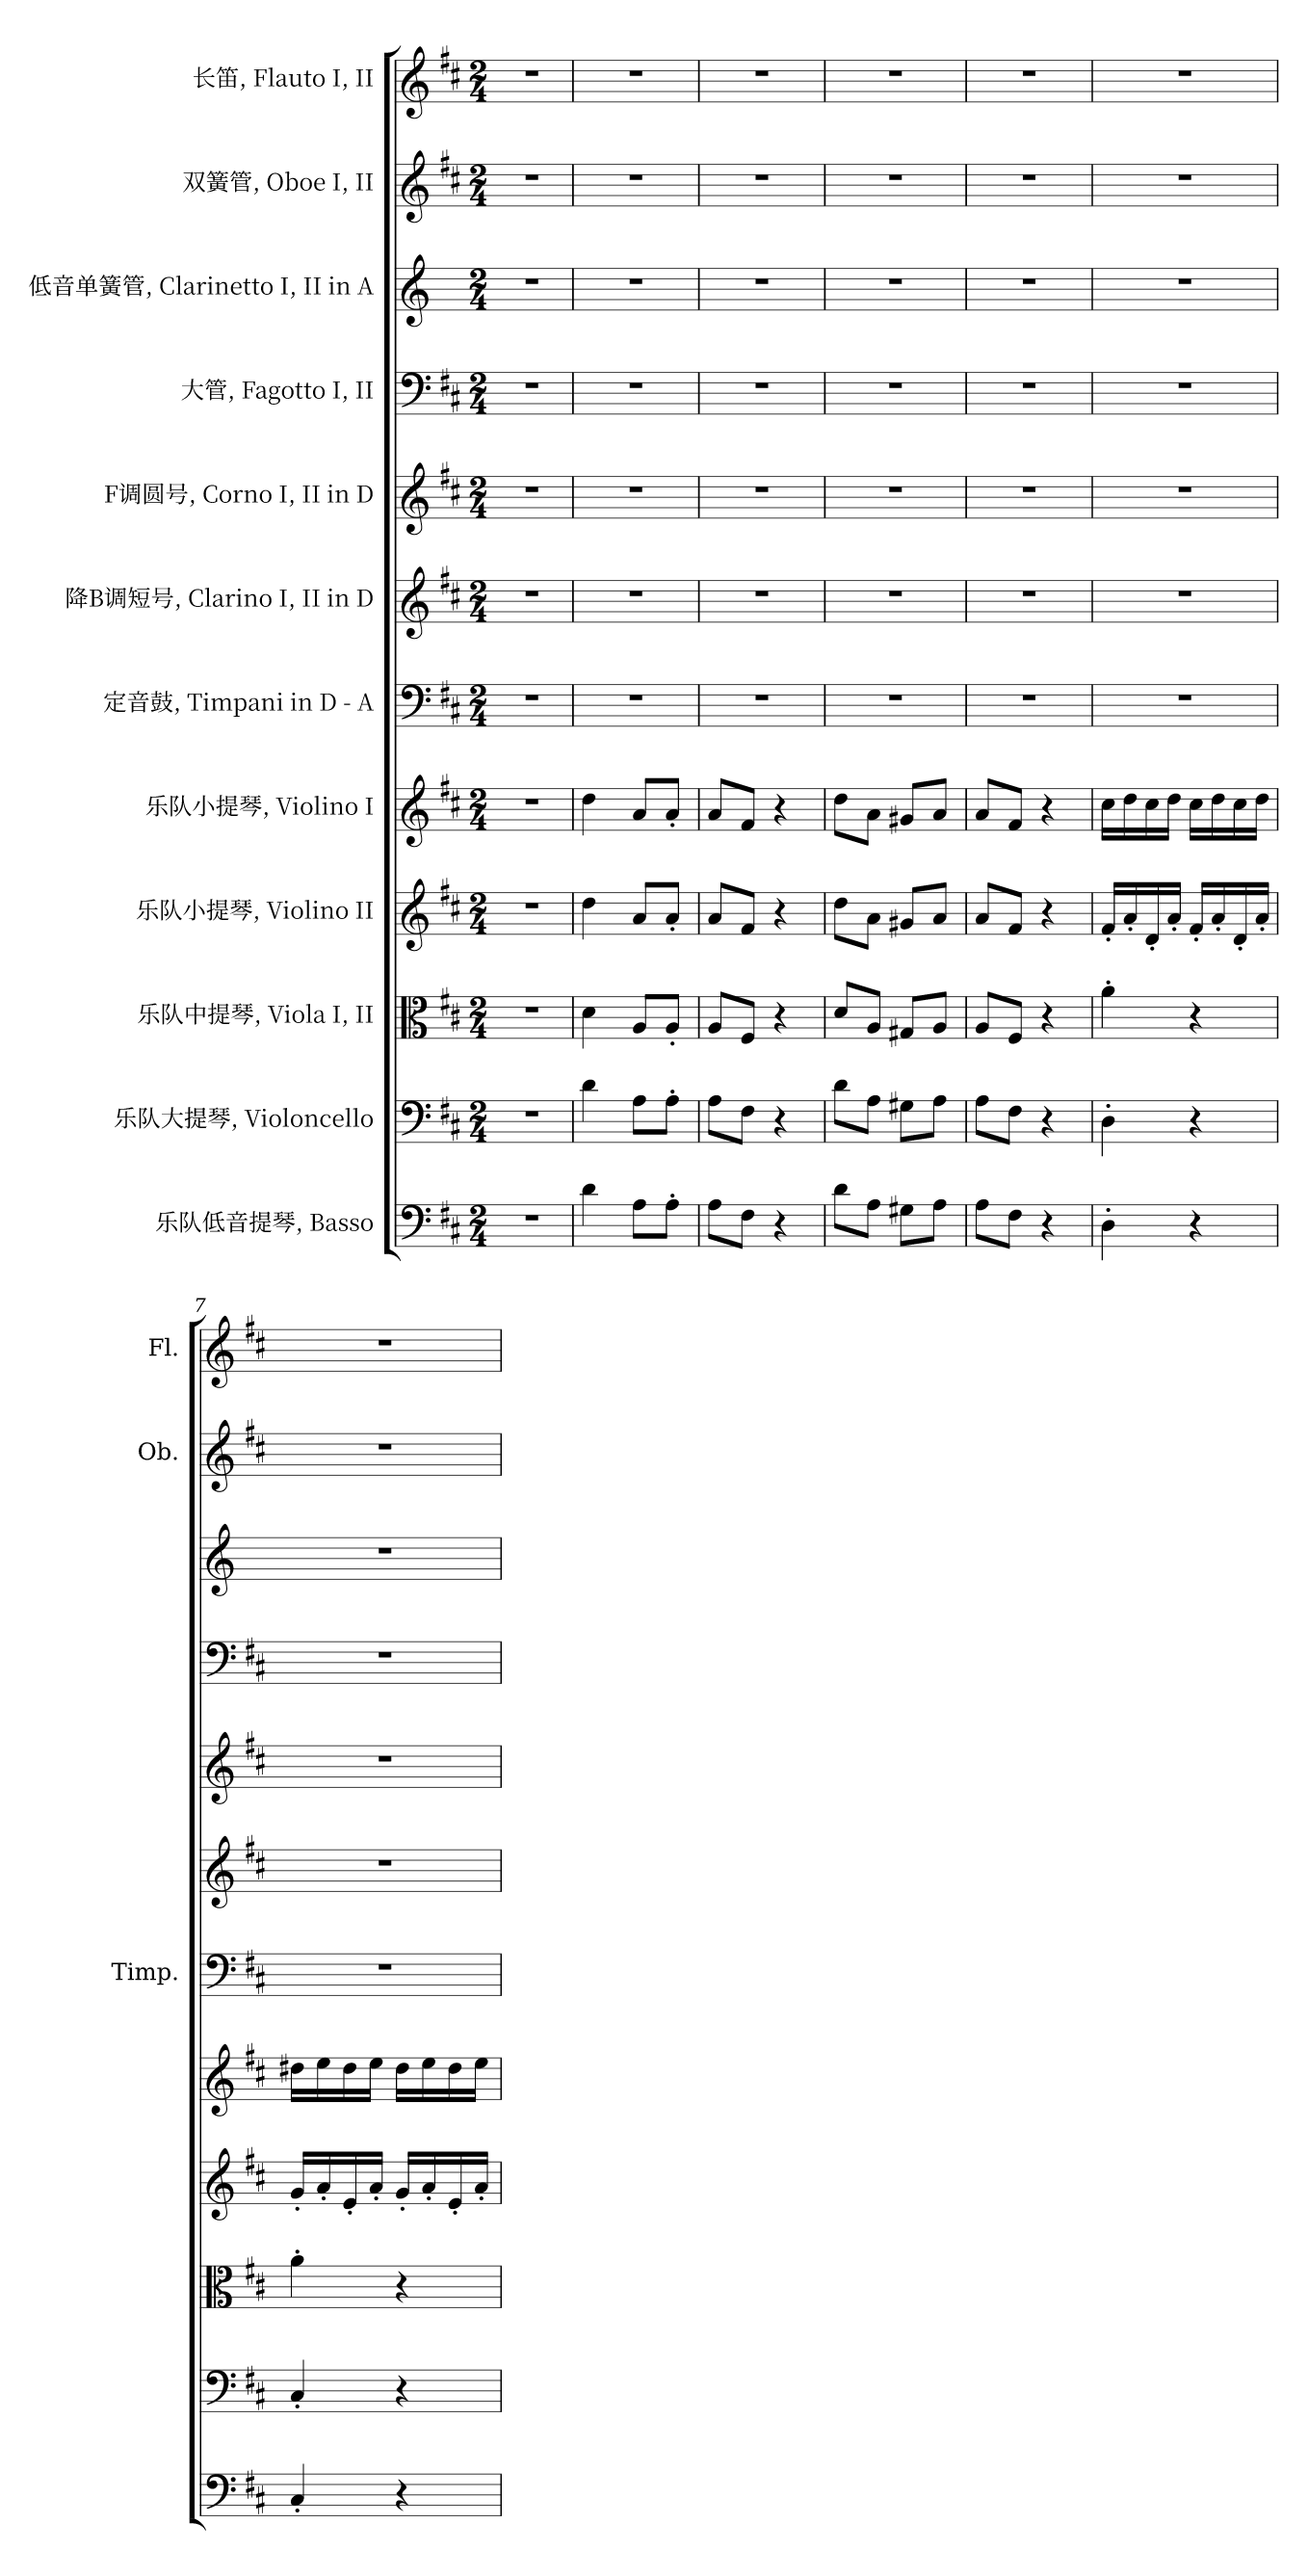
**kern	**kern	**kern	**kern	**kern	**kern	**kern	**kern	**kern	**kern	**kern	**kern
*part12	*part11	*part10	*part9	*part8	*part7	*part6	*part5	*part4	*part3	*part2	*part1
*staff12	*staff11	*staff10	*staff9	*staff8	*staff7	*staff6	*staff5	*staff4	*staff3	*staff2	*staff1
*I"乐队低音提琴, Basso	*I"乐队大提琴, Violoncello	*I"乐队中提琴, Viola I, II	*I"乐队小提琴, Violino II	*I"乐队小提琴, Violino I	*I"定音鼓, Timpani in D - A	*I"降B调短号, Clarino I, II in D	*I"F调圆号, Corno I, II in D	*I"大管, Fagotto I, II	*I"低音单簧管, Clarinetto I, II in A	*I"双簧管, Oboe I, II	*I"长笛, Flauto I, II
*	*	*	*	*	*I'Timp.	*	*	*	*	*I'Ob.	*I'Fl.
*clefF4	*clefF4	*clefC3	*clefG2	*clefG2	*clefF4	*clefG2	*clefG2	*clefF4	*clefG2	*clefG2	*clefG2
*ITrd7c12	*	*	*	*	*	*ITrd1c2	*ITrd4c7	*	*ITrd8c14	*	*
*k[f#c#]	*k[f#c#]	*k[f#c#]	*k[f#c#]	*k[f#c#]	*k[f#c#]	*k[]	*k[f#]	*k[f#c#]	*k[]	*k[f#c#]	*k[f#c#]
*M2/4	*M2/4	*M2/4	*M2/4	*M2/4	*M2/4	*M2/4	*M2/4	*M2/4	*M2/4	*M2/4	*M2/4
*MM152	*MM152	*MM152	*MM152	*MM152	*MM152	*MM152	*MM152	*MM152	*MM152	*MM152	*MM152
=1	=1	=1	=1	=1	=1	=1	=1	=1	=1	=1	=1
2r	2r	2r	2r	2r	2r	2r	2r	2r	2r	2r	2r
=2	=2	=2	=2	=2	=2	=2	=2	=2	=2	=2	=2
4D\	4d\	4d\	4dd\	4dd\	2r	2r	2r	2r	2r	2r	2r
8AA\L	8A\L	8A/L	8a/L	8a/L	.	.	.	.	.	.	.
8AA'\J	8A'\J	8A'/J	8a'/J	8a'/J	.	.	.	.	.	.	.
=3	=3	=3	=3	=3	=3	=3	=3	=3	=3	=3	=3
8AA\L	8A\L	8A/L	8a/L	8a/L	2r	2r	2r	2r	2r	2r	2r
8FF#\J	8F#\J	8F#/J	8f#/J	8f#/J	.	.	.	.	.	.	.
4r	4r	4r	4r	4r	.	.	.	.	.	.	.
=4	=4	=4	=4	=4	=4	=4	=4	=4	=4	=4	=4
8D\L	8d\L	8d/L	8dd\L	8dd\L	2r	2r	2r	2r	2r	2r	2r
8AA\J	8A\J	8A/J	8a\J	8a\J	.	.	.	.	.	.	.
8GG#X\L	8G#X\L	8G#X/L	8g#X/L	8g#X/L	.	.	.	.	.	.	.
8AA\J	8A\J	8A/J	8a/J	8a/J	.	.	.	.	.	.	.
=5	=5	=5	=5	=5	=5	=5	=5	=5	=5	=5	=5
8AA\L	8A\L	8A/L	8a/L	8a/L	2r	2r	2r	2r	2r	2r	2r
8FF#\J	8F#\J	8F#/J	8f#/J	8f#/J	.	.	.	.	.	.	.
4r	4r	4r	4r	4r	.	.	.	.	.	.	.
!!LO:PB:g=z
=6	=6	=6	=6	=6	=6	=6	=6	=6	=6	=6	=6
4DD'\	4D'\	4a'\	16f#'/LL	16cc#\LL	2r	2r	2r	2r	2r	2r	2r
.	.	.	16a'/	16dd\	.	.	.	.	.	.	.
.	.	.	16d'/	16cc#\	.	.	.	.	.	.	.
.	.	.	16a'/JJ	16dd\JJ	.	.	.	.	.	.	.
4r	4r	4r	16f#'/LL	16cc#\LL	.	.	.	.	.	.	.
.	.	.	16a'/	16dd\	.	.	.	.	.	.	.
.	.	.	16d'/	16cc#\	.	.	.	.	.	.	.
.	.	.	16a'/JJ	16dd\JJ	.	.	.	.	.	.	.
=7	=7	=7	=7	=7	=7	=7	=7	=7	=7	=7	=7
4CC#'/	4C#'/	4a'\	16g'/LL	16dd#X\LL	2r	2r	2r	2r	2r	2r	2r
.	.	.	16a'/	16ee\	.	.	.	.	.	.	.
.	.	.	16e'/	16dd#\	.	.	.	.	.	.	.
.	.	.	16a'/JJ	16ee\JJ	.	.	.	.	.	.	.
4r	4r	4r	16g'/LL	16dd#\LL	.	.	.	.	.	.	.
.	.	.	16a'/	16ee\	.	.	.	.	.	.	.
.	.	.	16e'/	16dd#\	.	.	.	.	.	.	.
.	.	.	16a'/JJ	16ee\JJ	.	.	.	.	.	.	.
=	=	=	=	=	=	=	=	=	=	=	=
*-	*-	*-	*-	*-	*-	*-	*-	*-	*-	*-	*-
